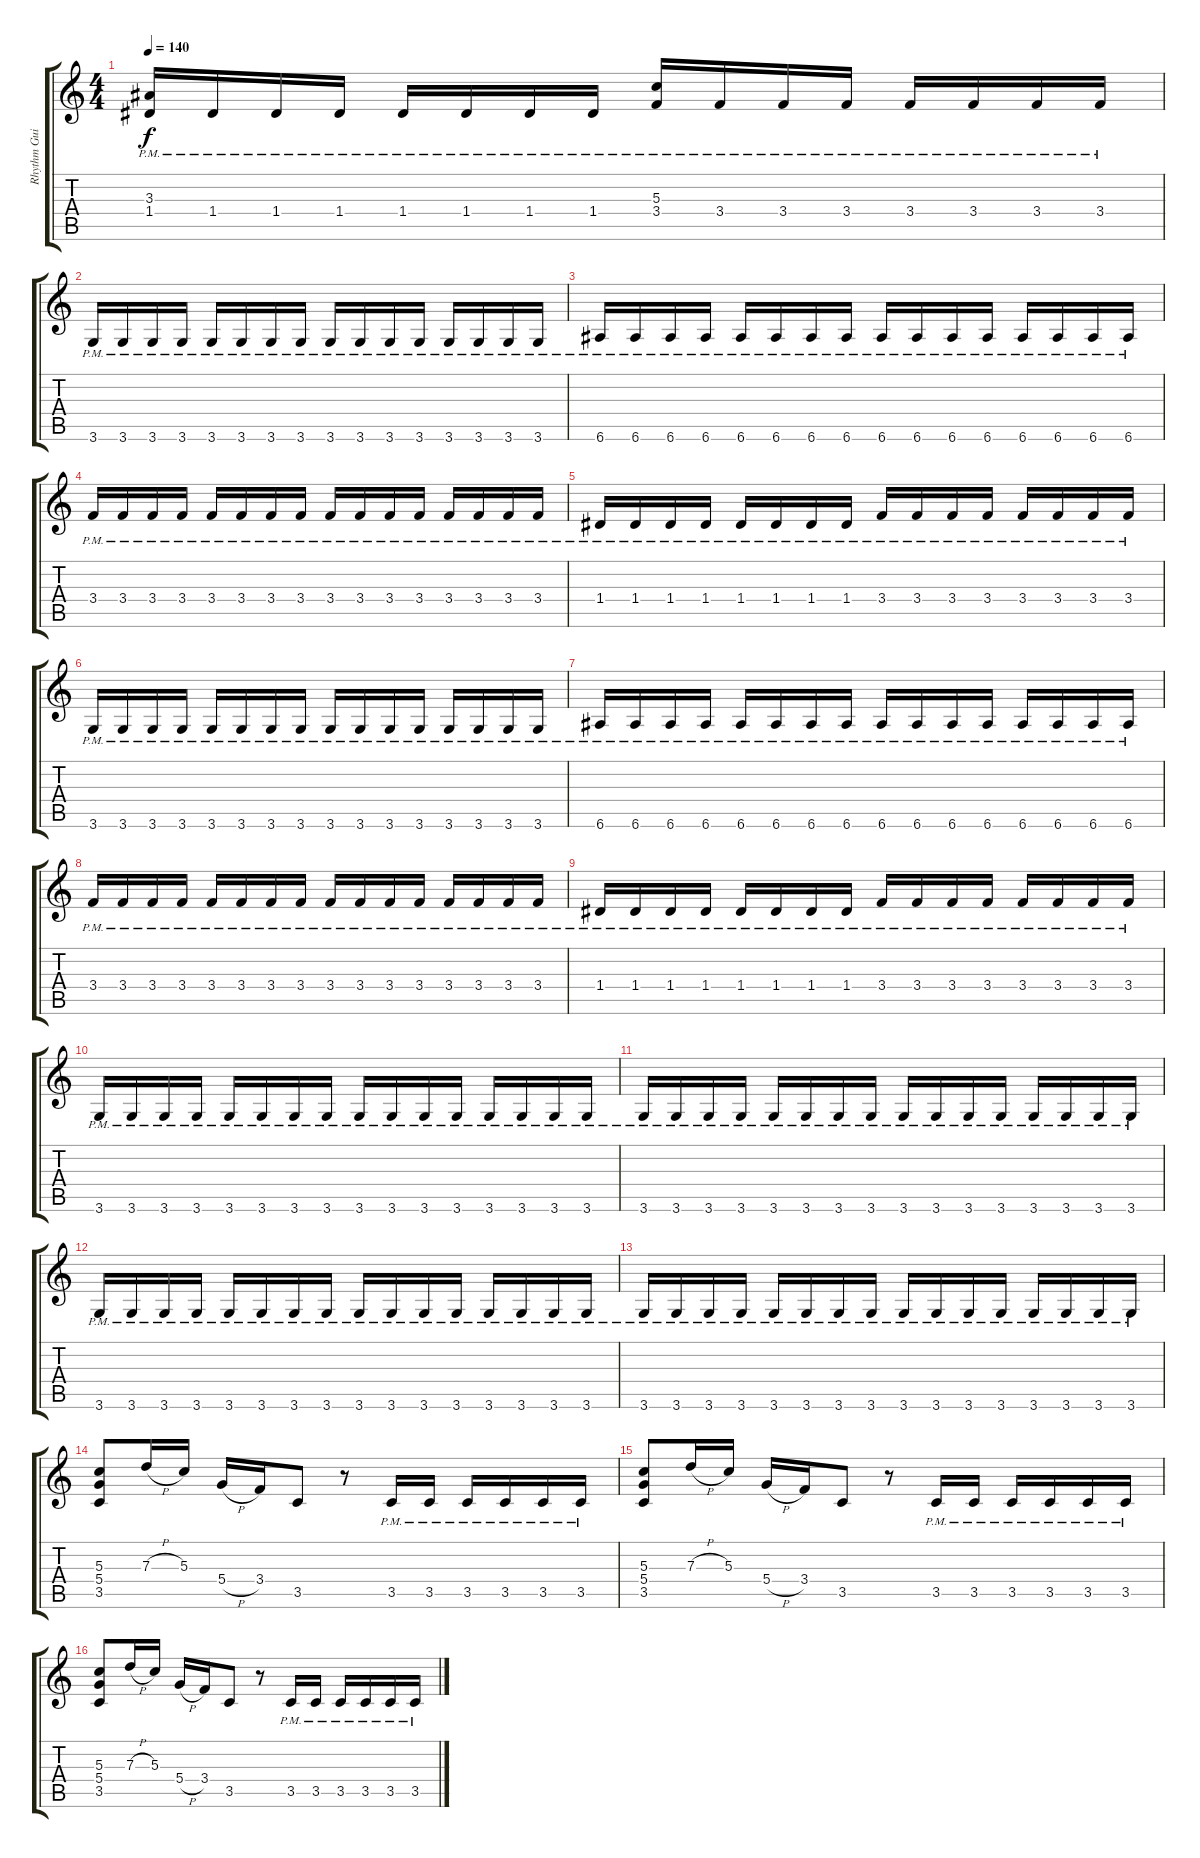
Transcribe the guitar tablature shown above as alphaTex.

\track ("Rhythm Guitar 1" "Rhythm Gui") {instrument overdrivenguitar}
\staff {score tabs}
\tuning (E4 B3 G3 D3 A2 E2) {hide}
\ts (4 4)
\tempo 140
\clef g2
\ks c
(3.3 1.4{pm}).16{dy f} 1.4{pm}.16 1.4{pm}.16 1.4{pm}.16 1.4{pm}.16 1.4{pm}.16 1.4{pm}.16 1.4{pm}.16 (5.3 3.4{pm}).16 3.4{pm}.16 3.4{pm}.16 3.4{pm}.16 3.4{pm}.16 3.4{pm}.16 3.4{pm}.16 3.4{pm}.16 |
3.6{pm}.16 3.6{pm}.16 3.6{pm}.16 3.6{pm}.16 3.6{pm}.16 3.6{pm}.16 3.6{pm}.16 3.6{pm}.16 3.6{pm}.16 3.6{pm}.16 3.6{pm}.16 3.6{pm}.16 3.6{pm}.16 3.6{pm}.16 3.6{pm}.16 3.6{pm}.16 |
6.6{pm}.16 6.6{pm}.16 6.6{pm}.16 6.6{pm}.16 6.6{pm}.16 6.6{pm}.16 6.6{pm}.16 6.6{pm}.16 6.6{pm}.16 6.6{pm}.16 6.6{pm}.16 6.6{pm}.16 6.6{pm}.16 6.6{pm}.16 6.6{pm}.16 6.6{pm}.16 |
3.4{pm}.16 3.4{pm}.16 3.4{pm}.16 3.4{pm}.16 3.4{pm}.16 3.4{pm}.16 3.4{pm}.16 3.4{pm}.16 3.4{pm}.16 3.4{pm}.16 3.4{pm}.16 3.4{pm}.16 3.4{pm}.16 3.4{pm}.16 3.4{pm}.16 3.4{pm}.16 |
1.4{pm}.16 1.4{pm}.16 1.4{pm}.16 1.4{pm}.16 1.4{pm}.16 1.4{pm}.16 1.4{pm}.16 1.4{pm}.16 3.4{pm}.16 3.4{pm}.16 3.4{pm}.16 3.4{pm}.16 3.4{pm}.16 3.4{pm}.16 3.4{pm}.16 3.4{pm}.16 |
3.6{pm}.16 3.6{pm}.16 3.6{pm}.16 3.6{pm}.16 3.6{pm}.16 3.6{pm}.16 3.6{pm}.16 3.6{pm}.16 3.6{pm}.16 3.6{pm}.16 3.6{pm}.16 3.6{pm}.16 3.6{pm}.16 3.6{pm}.16 3.6{pm}.16 3.6{pm}.16 |
6.6{pm}.16 6.6{pm}.16 6.6{pm}.16 6.6{pm}.16 6.6{pm}.16 6.6{pm}.16 6.6{pm}.16 6.6{pm}.16 6.6{pm}.16 6.6{pm}.16 6.6{pm}.16 6.6{pm}.16 6.6{pm}.16 6.6{pm}.16 6.6{pm}.16 6.6{pm}.16 |
3.4{pm}.16 3.4{pm}.16 3.4{pm}.16 3.4{pm}.16 3.4{pm}.16 3.4{pm}.16 3.4{pm}.16 3.4{pm}.16 3.4{pm}.16 3.4{pm}.16 3.4{pm}.16 3.4{pm}.16 3.4{pm}.16 3.4{pm}.16 3.4{pm}.16 3.4{pm}.16 |
1.4{pm}.16 1.4{pm}.16 1.4{pm}.16 1.4{pm}.16 1.4{pm}.16 1.4{pm}.16 1.4{pm}.16 1.4{pm}.16 3.4{pm}.16 3.4{pm}.16 3.4{pm}.16 3.4{pm}.16 3.4{pm}.16 3.4{pm}.16 3.4{pm}.16 3.4{pm}.16 |
3.6{pm}.16 3.6{pm}.16 3.6{pm}.16 3.6{pm}.16 3.6{pm}.16 3.6{pm}.16 3.6{pm}.16 3.6{pm}.16 3.6{pm}.16 3.6{pm}.16 3.6{pm}.16 3.6{pm}.16 3.6{pm}.16 3.6{pm}.16 3.6{pm}.16 3.6{pm}.16 |
3.6{pm}.16 3.6{pm}.16 3.6{pm}.16 3.6{pm}.16 3.6{pm}.16 3.6{pm}.16 3.6{pm}.16 3.6{pm}.16 3.6{pm}.16 3.6{pm}.16 3.6{pm}.16 3.6{pm}.16 3.6{pm}.16 3.6{pm}.16 3.6{pm}.16 3.6{pm}.16 |
3.6{pm}.16 3.6{pm}.16 3.6{pm}.16 3.6{pm}.16 3.6{pm}.16 3.6{pm}.16 3.6{pm}.16 3.6{pm}.16 3.6{pm}.16 3.6{pm}.16 3.6{pm}.16 3.6{pm}.16 3.6{pm}.16 3.6{pm}.16 3.6{pm}.16 3.6{pm}.16 |
3.6{pm}.16 3.6{pm}.16 3.6{pm}.16 3.6{pm}.16 3.6{pm}.16 3.6{pm}.16 3.6{pm}.16 3.6{pm}.16 3.6{pm}.16 3.6{pm}.16 3.6{pm}.16 3.6{pm}.16 3.6{pm}.16 3.6{pm}.16 3.6{pm}.16 3.6{pm}.16 |
(5.3 5.4 3.5).8 7.3{h}.16 5.3.16 5.4{h}.16 3.4.16 3.5.8 r.8 3.5{pm}.16 3.5{pm}.16 3.5{pm}.16 3.5{pm}.16 3.5{pm}.16 3.5{pm}.16 |
(5.3 5.4 3.5).8 7.3{h}.16 5.3.16 5.4{h}.16 3.4.16 3.5.8 r.8 3.5{pm}.16 3.5{pm}.16 3.5{pm}.16 3.5{pm}.16 3.5{pm}.16 3.5{pm}.16 |
(5.3 5.4 3.5).8 7.3{h}.16 5.3.16 5.4{h}.16 3.4.16 3.5.8 r.8 3.5{pm}.16 3.5{pm}.16 3.5{pm}.16 3.5{pm}.16 3.5{pm}.16 3.5{pm}.16
